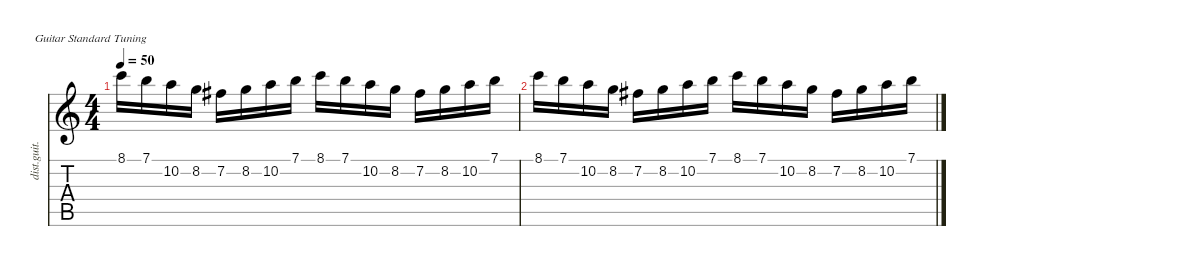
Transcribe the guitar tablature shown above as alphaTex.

\defaultSystemsLayout 4
\hideDynamics
\bracketExtendMode nobrackets
\track ("Distortion Guitar" "dist.guit.") {instrument distortionguitar}
\staff {score tabs}
\tuning (E4 B3 G3 D3 A2 E2)
\ts (4 4)
\tempo 50
\clef g2
\ks c
8.1.16{dy mf instrument distortionguitar beam Down} 7.1.16{beam Down} 10.2.16{beam Down} 8.2.16{beam Down} 7.2{acc #}.16{beam Down} 8.2.16{beam Down} 10.2.16{beam Down} 7.1.16{beam Down} 8.1.16{beam Down} 7.1.16{beam Down} 10.2.16{beam Down} 8.2.16{beam Down} 7.2{acc #}.16{beam Down} 8.2.16{beam Down} 10.2.16{beam Down} 7.1.16{beam Down} |
8.1.16{beam Down} 7.1.16{beam Down} 10.2.16{beam Down} 8.2.16{beam Down} 7.2{acc #}.16{beam Down} 8.2.16{beam Down} 10.2.16{beam Down} 7.1.16{beam Down} 8.1.16{beam Down} 7.1.16{beam Down} 10.2.16{beam Down} 8.2.16{beam Down} 7.2{acc #}.16{beam Down} 8.2.16{beam Down} 10.2.16{beam Down} 7.1.16{beam Down}
